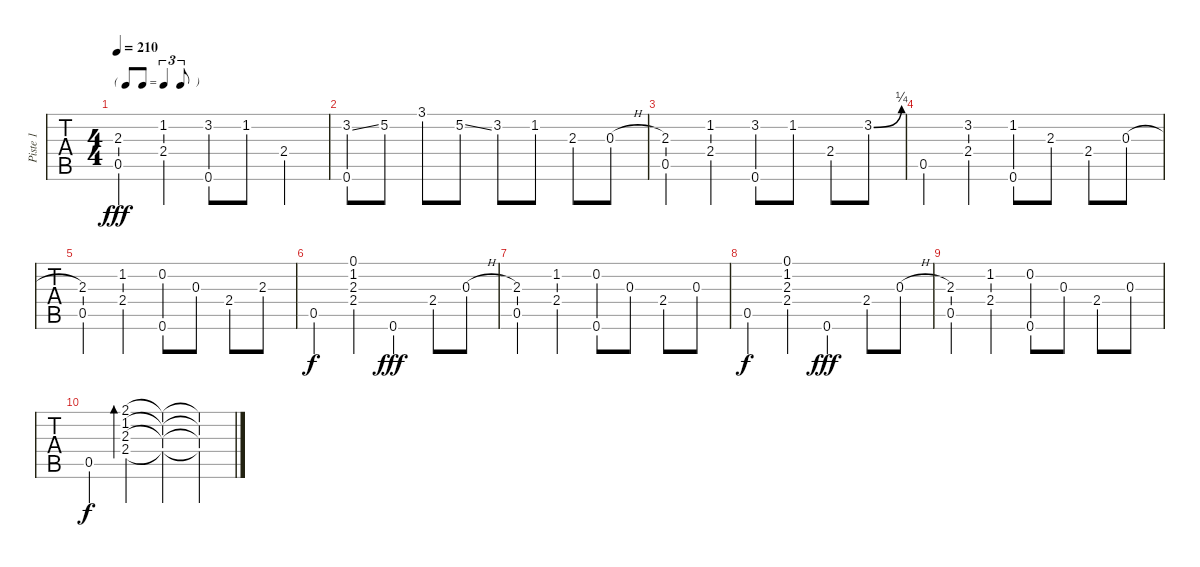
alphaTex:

\track ("Piste 1" "Piste 1") {instrument acousticguitarnylon}
\staff {tabs}
\tuning (E4 B3 G3 D3 A2 E2) {hide}
\ts (4 4)
\tf triplet8th
\tempo 210
\clef g2
\ks c
(2.3 0.5).4{dy fff} (1.2 2.4).4 (3.2 0.6).8 1.2.8 2.4.4 |
(3.2{ss} 0.6).8 5.2.8 3.1.8 5.2{ss}.8 3.2.8 1.2.8 2.3.8 0.3{h}.8 |
(2.3 0.5).4 (1.2 2.4).4 (3.2 0.6).8 1.2.8 2.4.8 3.2{be (bend 1 0 60 1)}.8 |
0.5.4 (3.2 2.4).4 (1.2 0.6).8 2.3.8 2.4.8 0.3{h}.8 |
(2.3 0.5).4 (1.2 2.4).4 (0.2 0.6).8 0.3.8 2.4.8 2.3.8 |
0.5.4{dy f} (0.1 1.2 2.3 2.4).4 0.6.4{dy fff} 2.4.8 0.3{h}.8 |
(2.3 0.5).4 (1.2 2.4).4 (0.2 0.6).8 0.3.8 2.4.8 0.3.8 |
0.5.4{dy f} (0.1 1.2 2.3 2.4).4 0.6.4{dy fff} 2.4.8 0.3{h}.8 |
(2.3 0.5).4 (1.2 2.4).4 (0.2 0.6).8 0.3.8 2.4.8 0.3.8 |
0.5.4{dy f} (2.1 1.2 2.3 2.4).4{bd 480} (2.1{t} 1.2{t} 2.3{t} 2.4{t}).4 (2.1{t} 1.2{t} 2.3{t} 2.4{t}).4
